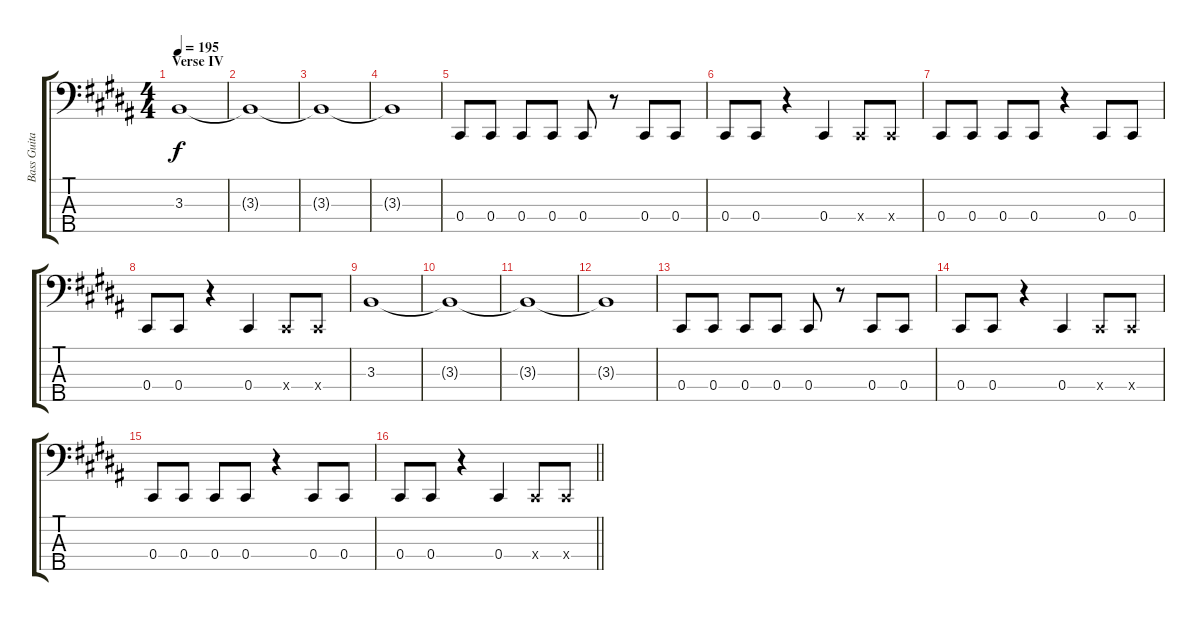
\track ("Bass Guitar" "Bass Guita") {instrument electricbassfinger}
\staff {score tabs}
\tuning (Gb2 Db2 Ab1 Db1 Ab0) {hide}
\ts (4 4)
\section ("" "Verse IV")
\tempo 195
\clef f4
\ks b
3.3.1{dy f} |
3.3{t}.1 |
3.3{t}.1 |
3.3{t}.1 |
0.4.8 0.4.8 0.4.8 0.4.8 0.4.8 r.8 0.4.8 0.4.8 |
0.4.8 0.4.8 r.4 0.4.4 0.4{x}.8 0.4{x}.8 |
0.4.8 0.4.8 0.4.8 0.4.8 r.4 0.4.8 0.4.8 |
0.4.8 0.4.8 r.4 0.4.4 0.4{x}.8 0.4{x}.8 |
3.3.1 |
3.3{t}.1 |
3.3{t}.1 |
3.3{t}.1 |
0.4.8 0.4.8 0.4.8 0.4.8 0.4.8 r.8 0.4.8 0.4.8 |
0.4.8 0.4.8 r.4 0.4.4 0.4{x}.8 0.4{x}.8 |
0.4.8 0.4.8 0.4.8 0.4.8 r.4 0.4.8 0.4.8 |
\barLineRight lightlight
0.4.8 0.4.8 r.4 0.4.4 0.4{x}.8 0.4{x}.8
